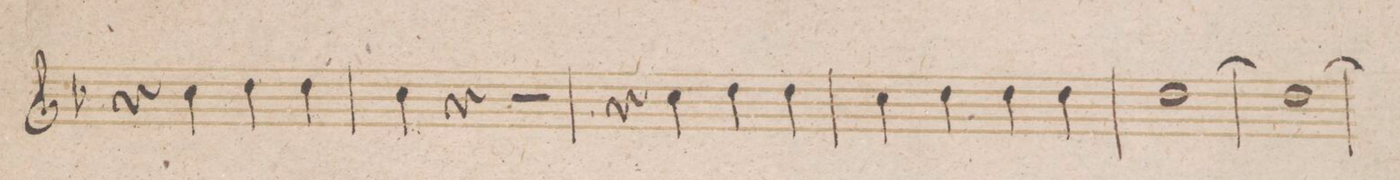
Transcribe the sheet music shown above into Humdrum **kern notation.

**kern	**dynam
*I"Oboe 1mo	*
*clefG2	*
*k[b-]	*
*met(c)	*
*M4/4	*
4r	.
4cc\	.
4dd\	.
4dd\	.
=23	=23
4cc\	.
4r	.
2r	.
=24	=24
4r	.
4cc\	.
4dd\	.
4dd\	.
=25	=25
4cc\	.
4dd\	.
4dd\	.
4dd\	.
=26	=26
[>1dd	.
=27	=27
1dd_>	.
=28	=28
*-	*-
